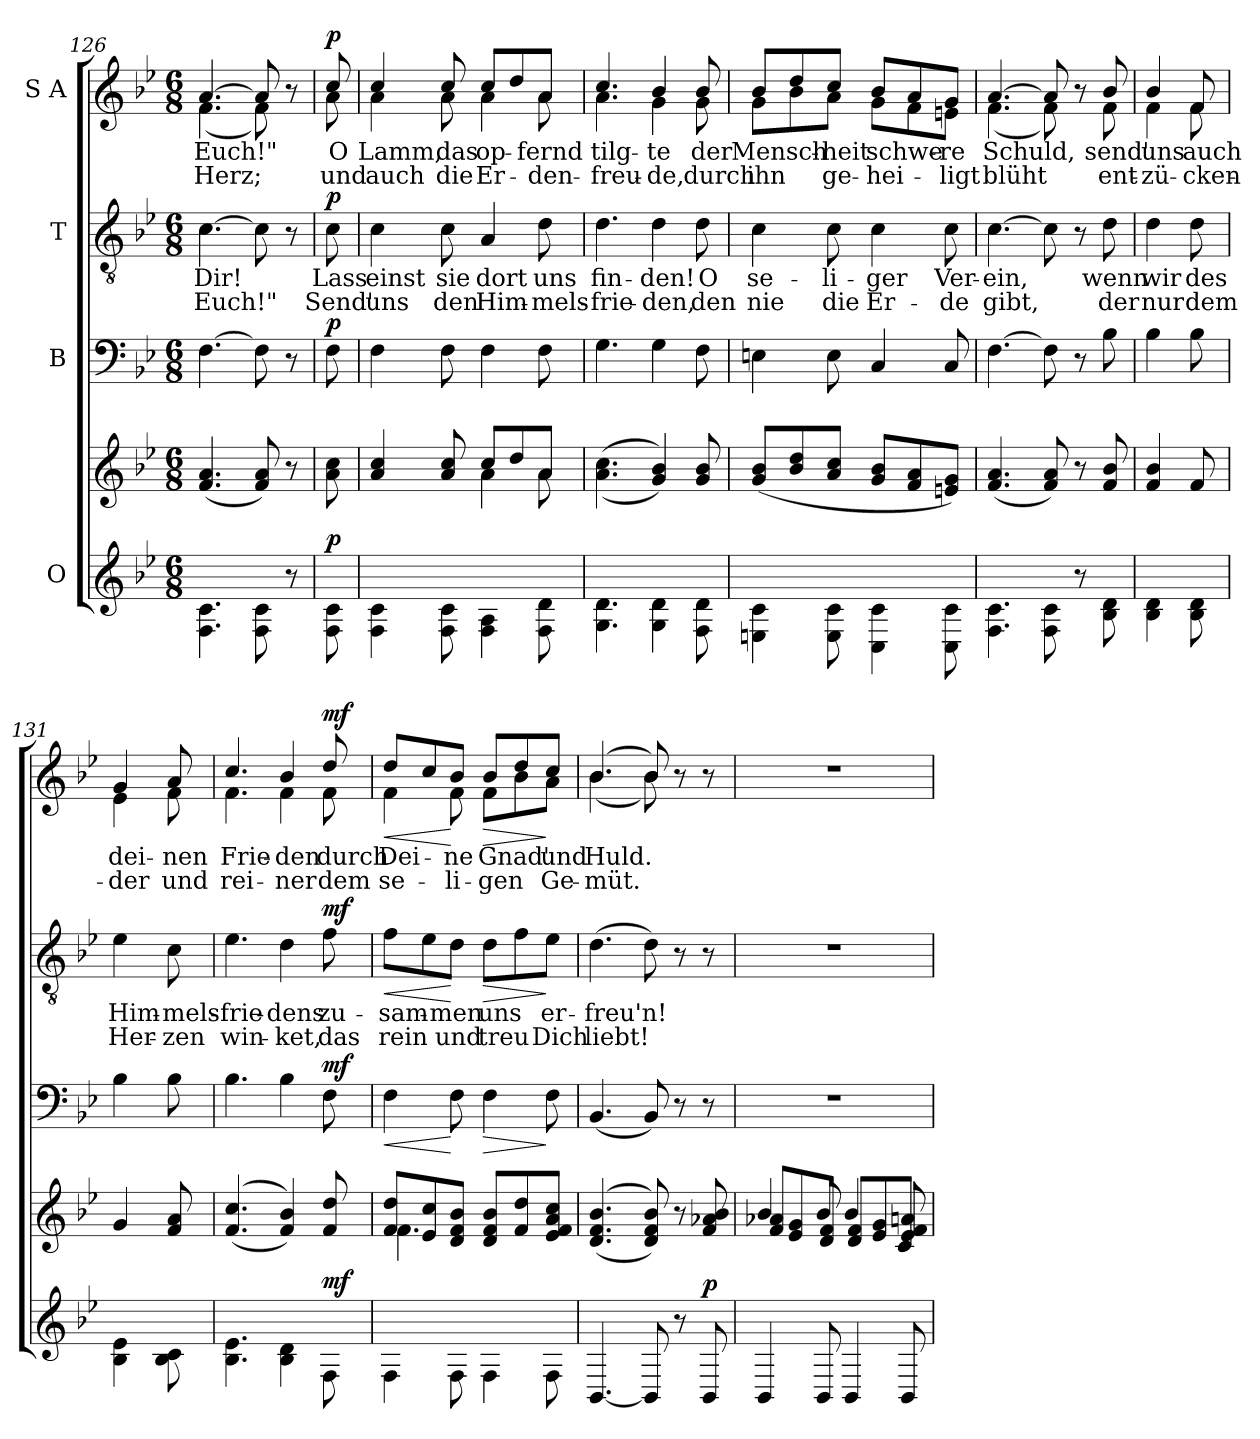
**kern	**kern	**dynam	**kern	**dynam	**kern	**text	**text	**dynam	**kern	**text	**text	**dynam
*part4	*part4	*part4	*part3	*part3	*part2	*part2	*part2	*part2	*part1	*part1	*part1	*part1
*staff5	*staff4	*staff4/5	*staff3	*staff3	*staff2	*staff2	*staff2	*staff2	*staff1	*staff1	*staff1	*staff1
*I"O	*	*	*I"B	*	*I"T	*	*	*	*I"S A	*	*	*
*clefG2	*clefG2	*	*clefF4	*	*clefGv2	*	*	*	*clefG2	*	*	*
*k[b-e-]	*k[b-e-]	*	*k[b-e-]	*	*k[b-e-]	*	*	*	*k[b-e-]	*	*	*
*M6/8	*M6/8	*	*M6/8	*	*M6/8	*	*	*	*M6/8	*	*	*
=126	=126	=126	=126	=126	=126	=126	=126	=126	=126	=126	=126	=126
!	!	!	!	!	!	!LO:LY:b	!LO:LY:b	!	!	!LO:LY:b	!LO:LY:b	!
*	*	*	*	*	*	*	*	*	*^	*	*	*
4.F\ 4.c\	(<4.f/ 4.a/	.	[4.F\	.	[4.c\	Dir!	Euch!"	.	[4.a/	(<4.f\	Euch!"	Herz;	.
8F\ 8c\	8f/ 8a/)	.	8F\]	.	8c\]	.	.	.	8a/]	8f\)	.	.	.
8r	8r	.	8r	.	8r	.	.	.	8r	8ryy	.	.	.
!!LO:LB:g=z	!!
=126X8	=126X8	=126X8	=126X8	=126X8	=126X8	=126X8	=126X8	=126X8	=126X8	=126X8	=126X8	=126X8	=126X8
!	!	!LO:DY:a=2	!	!LO:DY:a	!	!LO:LY:b	!LO:LY:b	!LO:DY:a	!	!	!LO:LY:b	!LO:LY:b	!LO:DY:a
8F\ 8c\	8a\ 8cc\	p	8F\	p	8c\	Lass	Send'	p	8cc/	8a\	O	und	p
=127	=127	=127	=127	=127	=127	=127	=127	=127	=127	=127	=127	=127	=127
*	*^	*	*	*	*	*	*	*	*	*	*	*	*
!	!	!	!	!	!	!	!LO:LY:b	!LO:LY:b	!	!	!	!LO:LY:b	!LO:LY:b	!
4F\ 4c\	4a/ 4cc/	4.ryy	.	4F\	.	4c\	einst	uns	.	4cc/	4a\	Lamm,	auch	.
!	!	!	!	!	!	!	!LO:LY:b	!LO:LY:b	!	!	!	!LO:LY:b	!LO:LY:b	!
8F\ 8c\	8a/ 8cc/	.	.	8F\	.	8c\	sie	den	.	8cc/	8a\	das	die	.
!	!	!	!	!	!	!	!LO:LY:b	!LO:LY:b	!	!	!	!LO:LY:b	!LO:LY:b	!
4F\ 4A\	8cc/L	4a\	.	4F\	.	4A/	dort	Him-	.	8cc/L	4a\	op-	Er-	.
.	8dd/	.	.	.	.	.	.	.	.	8dd/	.	.	.	.
!	!	!	!	!	!	!	!LO:LY:b	!LO:LY:b	!	!	!	!LO:LY:b	!LO:LY:b	!
8F\ 8d\	8a/J	8a\	.	8F\	.	8d\	uns	-mels-	.	8a/J	8a\	-fernd	-den-	.
=128	=128	=128	=128	=128	=128	=128	=128	=128	=128	=128	=128	=128	=128	=128
!	!	!	!	!	!	!	!LO:LY:b	!LO:LY:b	!	!	!	!LO:LY:b	!LO:LY:b	!
*	*v	*v	*	*	*	*	*	*	*	*	*	*	*	*
4.G\ 4.d\	(>(>4.a\ 4.cc\	.	4.G\	.	4.d\	fin-	-frie-	.	4.cc/	4.a\	tilg-	-freu-	.
!	!	!	!	!	!	!LO:LY:b	!LO:LY:b	!	!	!	!LO:LY:b	!LO:LY:b	!
4G\ 4d\	4g/ 4b-/))	.	4G\	.	4d\	-den!	-den,	.	4b-/	4g\	-te	-de,	.
!	!	!	!	!	!	!LO:LY:b	!LO:LY:b	!	!	!	!LO:LY:b	!LO:LY:b	!
8F\ 8d\	8g/ 8b-/	.	8F\	.	8d\	O	den	.	8b-/	8g\	der	durch	.
=129	=129	=129	=129	=129	=129	=129	=129	=129	=129	=129	=129	=129	=129
!	!	!	!	!	!	!LO:LY:b	!LO:LY:b	!	!	!	!LO:LY:b	!LO:LY:b	!
4En\ 4c\	(>8g/ 8b-/L	.	4En\	.	4c\	se-	-nie	.	8b-/L	8g\L	Mensch-	ihn	.
.	8b-/ 8dd/	.	.	.	.	.	.	.	8dd/	8b-\	.	.	.
!	!	!	!	!	!	!LO:LY:b	!LO:LY:b	!	!	!	!LO:LY:b	!LO:LY:b	!
8E\ 8c\	8a/ 8cc/J	.	8E\	.	8c\	-li-	die	.	8cc/J	8a\J	-heit	ge-	.
!	!	!	!	!	!	!LO:LY:b	!LO:LY:b	!	!	!	!LO:LY:b	!LO:LY:b	!
4C\ 4c\	8g/ 8b-/L	.	4C/	.	4c\	-ger	Er-	.	8b-/L	8g\L	schwe-	-hei-	.
.	8f/ 8a/	.	.	.	.	.	.	.	8a/	8f\	.	.	.
!	!	!	!	!	!	!LO:LY:b	!LO:LY:b	!	!	!	!LO:LY:b	!LO:LY:b	!
8C\ 8c\	8en/ 8g/J)	.	8C/	.	8c\	Ver-	-de	.	8g/J	8en\J	-re	-ligt	.
=130	=130	=130	=130	=130	=130	=130	=130	=130	=130	=130	=130	=130	=130
!	!	!	!	!	!	!LO:LY:b	!LO:LY:b	!	!	!	!LO:LY:b	!LO:LY:b	!
4.F\ 4.c\	(<4.f/ 4.a/	.	[4.F\	.	[4.c\	-ein,	gibt,	.	[4.a/	(<4.f\	Schuld,	blüht	.
8F\ 8c\	8f/ 8a/)	.	8F\]	.	8c\]	.	.	.	8a/]	8f\)	.	.	.
8r	8r	.	8r	.	8r	.	.	.	8r	8ryy	.	.	.
!	!	!	!	!	!	!LO:LY:b	!LO:LY:b	!	!	!	!LO:LY:b	!LO:LY:b	!
8B-\ 8d\	8f/ 8b-/	.	8B-\	.	8d\	wenn	der	.	8b-/	8f\	send'	ent-	.
=131	=131	=131	=131	=131	=131	=131	=131	=131	=131	=131	=131	=131	=131
!	!	!	!	!	!	!LO:LY:b	!LO:LY:b	!	!	!	!LO:LY:b	!LO:LY:b	!
4B-\ 4d\	4f/ 4b-/	.	4B-\	.	4d\	wir	nur	.	4b-/	4f\	uns	-zü-	.
!	!	!	!	!	!	!LO:LY:b	!LO:LY:b	!	!	!	!LO:LY:b	!LO:LY:b	!
8B-\ 8d\	8f/	.	8B-\	.	8d\	des	dem	.	8f/	8f\	auch	-cken-	.
!!LO:LB:g=z	!!
=131X9	=131X9	=131X9	=131X9	=131X9	=131X9	=131X9	=131X9	=131X9	=131X9	=131X9	=131X9	=131X9	=131X9
!	!	!	!	!	!	!LO:LY:b	!LO:LY:b	!	!	!	!LO:LY:b	!LO:LY:b	!
4B-\ 4e-\	4g/	.	4B-\	.	4e-\	Him-	Her-	.	4g/	4e-\	dei-	-der	.
!	!	!	!	!	!	!LO:LY:b	!LO:LY:b	!	!	!	!LO:LY:b	!LO:LY:b	!
8B-\ 8c\	8f/ 8a/	.	8B-\	.	8c\	-mels-	-zen	.	8a/	8f\	-nen	und	.
=132	=132	=132	=132	=132	=132	=132	=132	=132	=132	=132	=132	=132	=132
!	!	!	!	!	!	!LO:LY:b	!LO:LY:b	!	!	!	!LO:LY:b	!LO:LY:b	!
4.B-\ 4.e-\	(>(<4.f/ 4.cc/	.	4.B-\	.	4.e-\	-frie-	win-	.	4.cc/	4.f\	Frie-	rei-	.
!	!	!	!	!	!	!LO:LY:b	!LO:LY:b	!	!	!	!LO:LY:b	!LO:LY:b	!
4B-\ 4d\	4f/ 4b-/))	.	4B-\	.	4d\	-dens	-ket,	.	4b-/	4f\	-den	-ner	.
!	!	!LO:DY:a=2	!	!LO:DY:a	!	!LO:LY:b	!LO:LY:b	!LO:DY:a	!	!	!LO:LY:b	!LO:LY:b	!LO:DY:a
8F\	8f/ 8dd/	mf	8F\	mf	8f\	zu-	das	mf	8dd/	8f\	durch	dem	mf
=133	=133	=133	=133	=133	=133	=133	=133	=133	=133	=133	=133	=133	=133
*	*^	*	*	*	*	*	*	*	*	*	*	*	*
!	!	!	!	!	!LO:HP:b	!	!LO:LY:b	!LO:LY:b	!LO:HP:b	!	!	!LO:LY:b	!LO:LY:b	!LO:HP:b
4F\	8f/ 8dd/L	4.f\	.	4F\	<	8f\L	-sam-	rein	<	8dd/L	4f\	Dei-	se-	<
.	8e-/ 8cc/	.	.	.	.	8e-\	.	.	.	8cc/	.	.	.	.
!	!	!	!	!	!	!	!LO:LY:b	!LO:LY:b	!	!	!	!LO:LY:b	!LO:LY:b	!
8F\	8d/ 8f/ 8b-/J	.	.	8F\	[	8d\J	-men	und	[	8b-/J	8f\	-ne	-li-	[
!	!	!	!	!	!LO:HP:b	!	!LO:LY:b	!LO:LY:b	!LO:HP:b	!	!	!LO:LY:b	!LO:LY:b	!LO:HP:b
4F\	8d/ 8f/ 8b-/L	4.ryy	.	4F\	>	8d\L	uns	treu	>	8b-/L	8f\L	Gnad'	-gen	>
.	8f/ 8dd/	.	.	.	.	8f\	.	.	.	8dd/	8b-\	.	.	.
!	!	!	!	!	!	!	!LO:LY:b	!LO:LY:b	!	!	!	!LO:LY:b	!LO:LY:b	!
8F\	8e-/ 8f/ 8a/ 8cc/J	.	.	8F\	]	8e-\J	er-	Dich	]	8cc/J	8a\J	und	Ge-	]
*	*v	*v	*	*	*	*	*	*	*	*	*	*	*	*
=134	=134	=134	=134	=134	=134	=134	=134	=134	=134	=134	=134	=134	=134
!	!	!	!	!	!	!LO:LY:b	!LO:LY:b	!	!	!	!LO:LY:b	!LO:LY:b	!
[4.BB-/	(<(>4.d/ 4.f/ 4.b-/	.	(<4.BB-/	.	(>4.d\	-freu'n!	liebt!	.	(>4.b-/	(<4.b-\	Huld.	-müt.	.
8BB-/]	8d/ 8f/ 8b-/))	.	8BB-/)	.	8d\)	.	.	.	8b-/)	8b-\)	.	.	.
8r	8r	.	8r	.	8r	.	.	.	8r	8ryy	.	.	.
!	!	!LO:DY:a=2	!	!	!	!	!	!	!	!	!	!	!
8BB-/	8f/ 8a-X/ 8b-/	p	8r	.	8r	.	.	.	8r	8ryy	.	.	.
*	*	*	*	*	*	*	*	*	*v	*v	*	*	*
=135	=135	=135	=135	=135	=135	=135	=135	=135	=135	=135	=135	=135
*	*^	*	*	*	*	*	*	*	*	*	*	*
4BB-/	4b-/	8f/ 8a-X/L	.	2.r	.	2.r	.	.	.	2.r	.	.	.
.	.	8e-/ 8g/	.	.	.	.	.	.	.	.	.	.	.
8BB-/	8b-/	8d/ 8f/J	.	.	.	.	.	.	.	.	.	.	.
4BB-/	4b-/	8d/ 8f/L	.	.	.	.	.	.	.	.	.	.	.
.	.	8e-/ 8g/	.	.	.	.	.	.	.	.	.	.	.
8BB-/	8e-/ 8f/ 8an/	8c/J	.	.	.	.	.	.	.	.	.	.	.
*	*v	*v	*	*	*	*	*	*	*	*	*	*	*
=	=	=	=	=	=	=	=	=	=	=	=	=
*-	*-	*-	*-	*-	*-	*-	*-	*-	*-	*-	*-	*-
